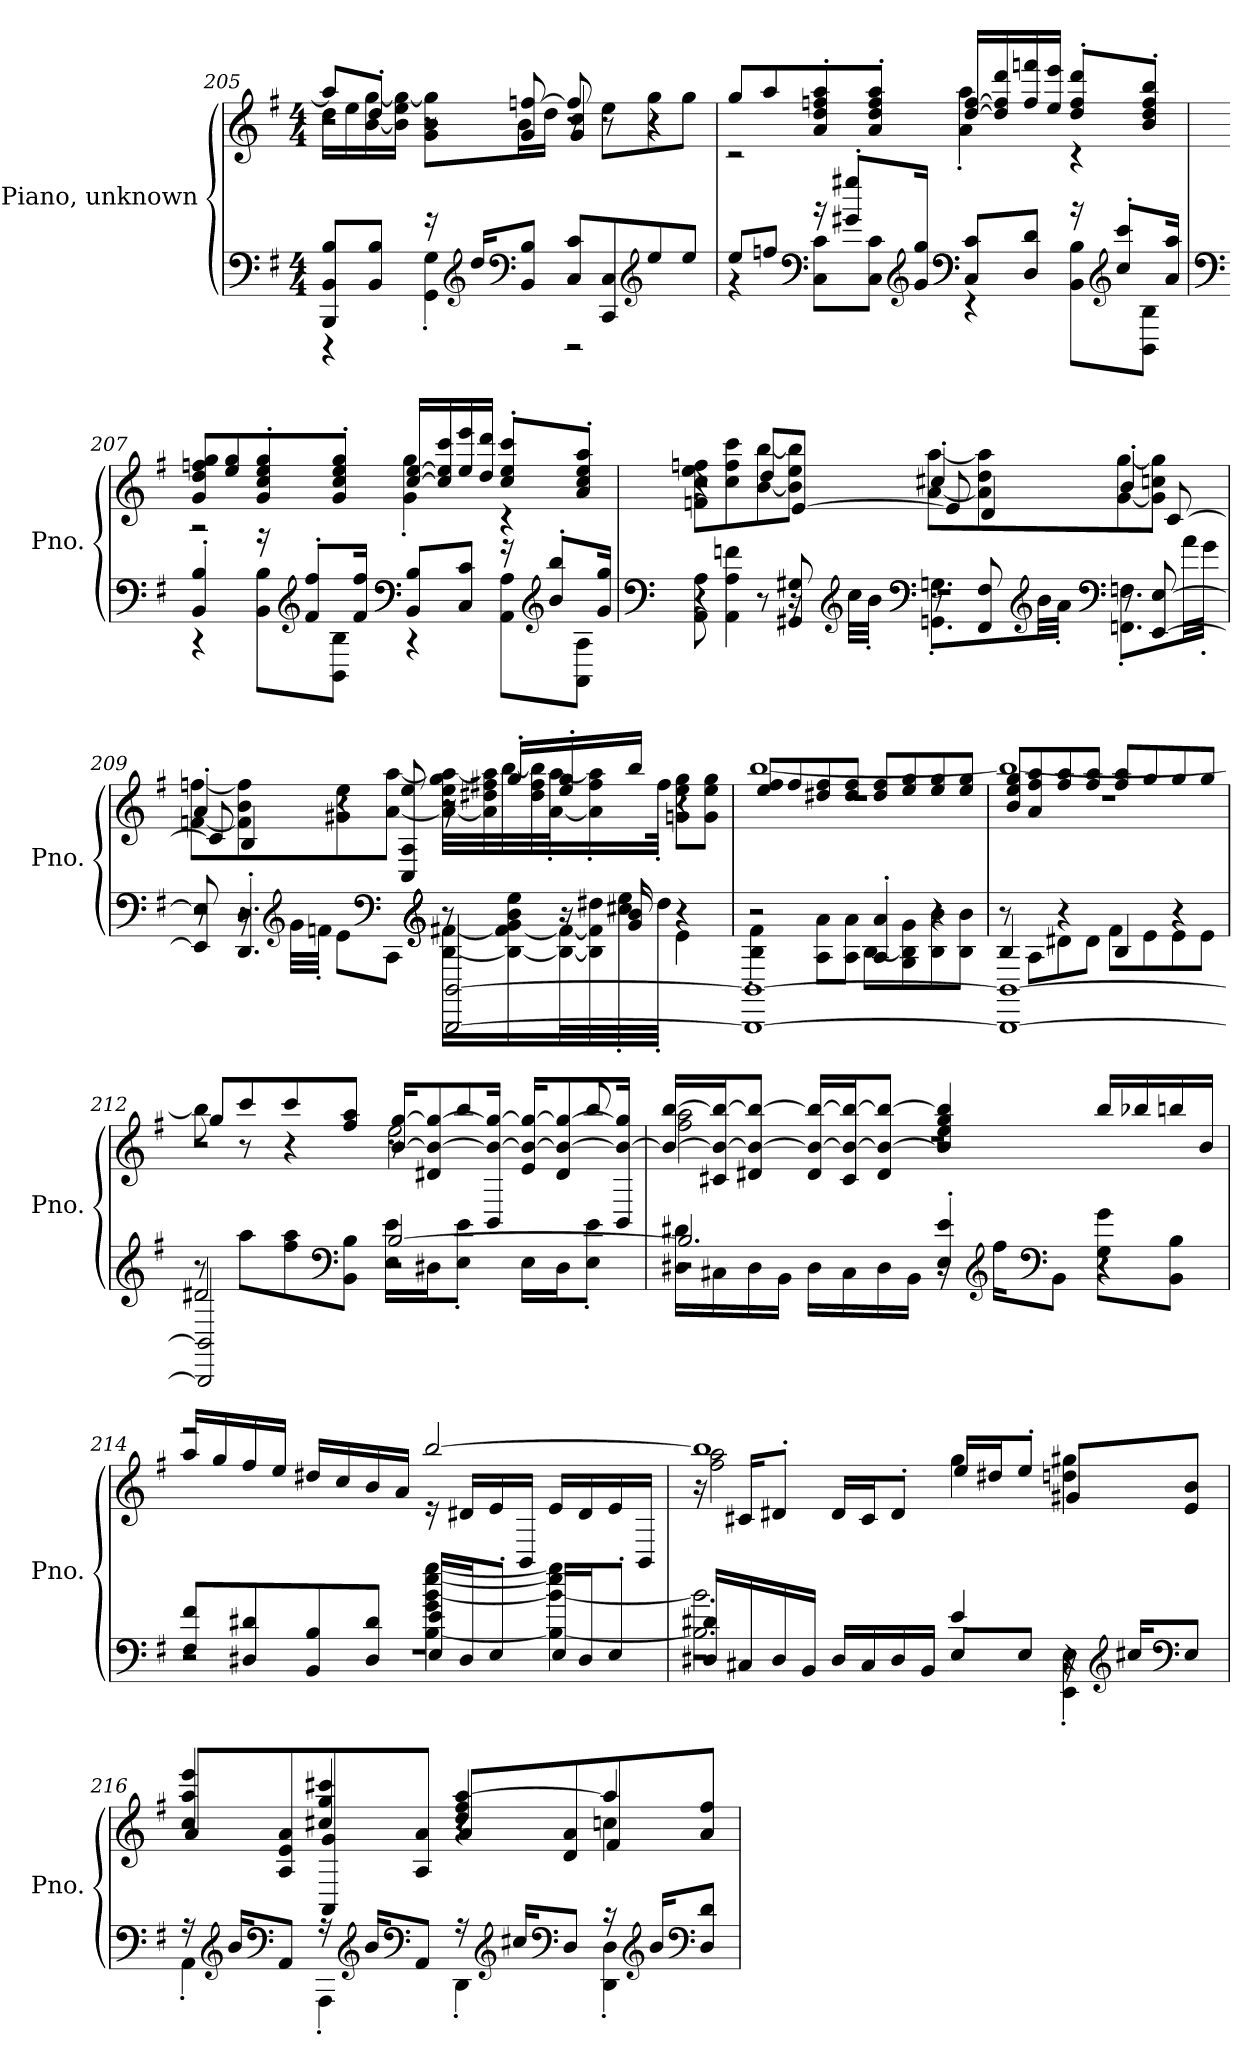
**kern	**kern
*part1	*part1
*staff2	*staff1
*I"Piano, unknown	*
*I'Pno.	*
*clefF4	*clefG2
*k[f#]	*k[f#]
*M4/4	*M4/4
=205	=205
*^	*^
*	*	*	*^
8BBB/ 8BB/ 8B/L	4r	8aa/L]	16dd\LL	2r
.	.	.	16ee\	.
8BB/ 8B/J	.	8dd'/J	[16b\ [16gg\	.
.	.	.	16b\] 16ee\ 16gg\_JJ	.
16r	4GG\' 4G\'	8r	8g\ 8b\ 8gg\]L	.
*clefG2	*	*	*	*
16dd/KL	.	.	.	.
*clefF4	*	*	*	*
8BB/ 8B/J	.	8g/ [8ffn/	16b\L	.
.	.	.	16dd\JJ	.
8C/ 8c/L	2r	8ff/]	8r	4g/ 4cc/
8CC/ 8C/	.	8r	8ee\L	.
*clefG2	*	*	*	*
8ee/	.	4r	8gg\	4r
8ee/J	.	.	8gg\J	.
*	*	*	*v	*v
!!LO:LB:g=z
=206	=206	=206	=206
8ee/L	4r	8gg/L	2r
8ffn/J	.	8aa/	.
*clefF4	*	*	*
16r	8C\ 8c\L	8a/' 8dd/' 8ffn/' 8aa/'	.
8g#X/' 8gg#X/'L	.	.	.
.	8C\ 8c\J	8a/' 8dd/' 8ff/' 8aa/'J	.
*clefG2	*	*	*
16g#/ 16gg#/Jk	.	.	.
*clefF4	*	*	*
8C/ 8c/L	4r	[16dd/ [16ff/LL	4a\' 4aa\'
.	.	16dd/] 16ff/] 16ddd/	.
8D/ 8d/J	.	16ff/ 16fffn/	.
.	.	16ee/ 16eee/JJ	.
16r	8BB\ 8B\L	8dd/' 8ff/' 8ddd/'L	4r
*clefG2	*	*	*
8cc/' 8ccc/'L	.	.	.
.	8BB\ 8B\J	8b/' 8dd/' 8ff/' 8bb/'J	.
16a/ 16aa/Jk	.	.	.
!!LO:LB:g=z	!!
=207	=207	=207	=207
*clefF4	*	*	*
4BB/' 4B/'	4r	8g/ 8dd/ 8ffn/ 8gg/L	2r
.	.	8ee/ 8gg/	.
16r	8BB\ 8B\L	8g/' 8cc/' 8ee/' 8gg/'	.
*clefG2	*	*	*
8f#/' 8ff#/'L	.	.	.
.	8BB\ 8B\J	8g/' 8cc/' 8ee/' 8gg/'J	.
16f#/ 16ff#/Jk	.	.	.
*clefF4	*	*	*
8BB/ 8B/L	4r	[16cc/ [16ee/LL	4g\' 4gg\'
.	.	16cc/] 16ee/] 16ccc/	.
8C/ 8c/J	.	16ee/ 16eee/	.
.	.	16dd/ 16ddd/JJ	.
16r	8AA\ 8A\L	8cc/' 8ee/' 8ccc/'L	4r
*clefG2	*	*	*
8b/' 8bb/'L	.	.	.
.	8AA\ 8A\J	8a/' 8cc/' 8ee/' 8aa/'J	.
16g/ 16gg/Jk	.	.	.
*v	*v	*	*
*	*v	*v
!!LO:LB:g=z
=208	=208
*clefF4	*
*^	*^
*	*^	*	*^
1r	8AA\ 8A\	4r	2r	8fn\ 8cc\ 8ee\ 8ffn\L	4r
.	4AA\ 4A\ 4fn\	.	.	8cc\ 8ff\ 8ccc\	.
.	.	8r	.	[8b\ [8bb\	8dd/L
.	16r	8GG#X/ 8G#X/	.	8b\] 8ee\ 8bb\]J	[8e/J
*clefG2	*	*	*	*	*
.	32cc\LLL	.	.	.	.
.	32b'\JJJ	.	.	.	.
*clefF4	*	*	*	*	*
.	8.GGn\' 8.Gn\'L	8r	4cc#X'/	[8a\ [8aa\L	8e/]
.	.	8FF#/ 8F#/	.	8a\] 8dd\ 8aa\]	4d/
*clefG2	*	*	*	*	*
.	32b\LL	.	.	.	.
.	32a'\JJJ	.	.	.	.
*clefF4	*	*	*	*	*
.	8.FFn\' 8.Fn\'L	8r	4b'/	[8g\ [8gg\	.
.	.	[8EE/ [8E/	.	8g\] 8ccn\ 8gg\]J	[8c/
.	32a\LL	.	.	.	.
.	32g'\JJJ	.	.	.	.
!!LO:LB:g=z	!!	!!
=209	=209	=209	=209	=209	=209
2r	8r	8EE/] 8E/]	4a'/	[8fn\ [8ffn\L	8c/]
.	16r	4.DD/' 4.D/'	.	8f\] 8b\ 8ff\]	4B/
*clefG2	*	*	*	*	*
.	32g\LLL	.	.	.	.
.	32fn'\JJJ	.	.	.	.
.	8e\L	.	4r	8g#X\ 8ee\	.
*clefF4	*	*	*	*	*
.	8CC\J	.	.	[8a\ [8aa\J	8C/ 8A/ 8ee/
*clefG2	*	*	*	*	*
8r	[16B\ [16f#X\LL	[2BBB/ [2BB/	16r	32a\_ 32ee\ 32gg\ 32aa\_LLL	2r
.	.	.	.	32a\] 32dd#X\ 32ff#X\ 32aa\]	.
.	16B\_ 16f#\_ 16g\ 16b\ 16ee\	.	16gg'/LL	[32bb\	.
.	.	.	.	32dd#\ 32ff#\ 32bb\]	.
16r	32B\_ 32f#\_L	.	16ee/' 16gg/'	[32a\' [32aa\'J	.
.	32B\] 32f#\] 32dd#X\	.	.	16a\]' 16ff#\' 16aa\]'	.
16g/ 16b/	32cc#X\' 32ee\'	.	16bb/JJ	.	.
.	32dd#'\JJJ	.	.	32ff#'\JJk	.
4r	4e\	.	4r	8gn\ 8ee\ 8gg\L	.
.	.	.	.	8g\ 8ee\ 8gg\J	.
=210	=210	=210	=210	=210	=210
2r	4B\' 4f#\'	1BBB_ 1BB_	1r	[1bb	8ee/ 8ff#/L
.	.	.	.	.	8ff#/
.	8A\ 8a\L	.	.	.	8dd#X/ 8ff#/
.	8A\ 8a\J	.	.	.	8dd#/ 8ff#/J
4A/' 4a/'	[8B\L	.	.	.	8dd#/ 8ff#/L
.	8G\ 8B\] 8g\	.	.	.	8ee/ 8gg/
4r	8B\ 8b\	.	.	.	8ee/ 8gg/
.	8B\ 8b\J	.	.	.	8ee/ 8gg/J
!!LO:PB:g=z	!!	!!
=211	=211	=211	=211	=211	=211
4B/	8r	1BBB_ 1BB_	1r	1bb_	8b/ 8ee/ 8gg/L
.	8A\L	.	.	.	8a/ 8ff#/ 8aa/
4r	8d#X\	.	.	.	8ff#/ 8aa/
.	8d#\J	.	.	.	8ff#/ 8aa/J
4B/	8f#\L	.	.	.	8ff#/ 8aa/L
.	8e\	.	.	.	8gg/
4r	8e\	.	.	.	8gg/
.	8e\J	.	.	.	8gg/J
=212	=212	=212	=212	=212	=212
2d#X/	8r	2BBB/] 2BB/]	2r	8bb\]	8gg/L
.	8aa\L	.	.	8r	8ccc/
.	8ff#\ 8aa\	.	.	4r	8ccc/
*clefF4	*	*	*	*	*
.	8BB\ 8B\J	.	.	.	8ff#/ 8aa/J
[2B/	16E\ 16e\LL	2r	8r	2ee\	[16b/ [16gg/KL
.	16D#X\J	.	.	.	8d#X/ 8b/_ 8gg/_
.	8E\' 8e\'J	.	4bb/	.	.
.	.	.	.	.	16BB/ 16b/_ 16gg/_Jk
.	16E\LL	.	.	.	16e/ 16b/_ 16gg/_KL
.	16D#\J	.	.	.	8d#/ 8b/_ 8gg/_
.	8E\' 8e\'J	.	8bb/	.	.
.	.	.	.	.	16BB/ 16b/_ 16gg/]Jk
!!LO:LB:g=z	!!	!!
=213	=213	=213	=213	=213	=213
2.B/]	16D#X\ 16d#X\LL	2r	1r	2ff#\ 2aa\	16b/_ [16bb/LL
.	16C#X\	.	.	.	16c#X/ 16b/_ 16bb/_J
.	16D#\	.	.	.	8d#X/ 8b/_ 8bb/_J
.	16BB\JJ	.	.	.	.
.	16D#\LL	.	.	.	16d#/ 16b/_ 16bb/_LL
.	16C#\	.	.	.	16c#/ 16b/_ 16bb/_J
.	16D#\	.	.	.	8d#/ 8b/_ 8bb/_J
.	16BB\JJ	.	.	.	.
.	16r	4E/' 4e/'	.	2r	4b/] 4ee/ 4gg/ 4bb/]
*clefG2	*	*	*	*	*
.	16ff#\KL	.	.	.	.
*clefF4	*	*	*	*	*
.	8BB\J	.	.	.	.
4r	8G\ 8g\L	4r	.	.	16bb/LL
.	.	.	.	.	16bb-X/
.	8BB\ 8B\J	.	.	.	16bbn/
.	.	.	.	.	16b/JJ
*	*	*	*	*v	*v
=214	=214	=214	=214	=214
1r	2r	8F#/ 8f#/L	2r	16aa/LL
.	.	.	.	16gg/
.	.	8D#X/ 8d#X/	.	16ff#/
.	.	.	.	16ee/JJ
.	.	8BB/ 8B/	.	16dd#X/LL
.	.	.	.	16cc/
.	.	8D#/ 8d#/J	.	16b/
.	.	.	.	16a/JJ
.	[4B\ 4g\ [4b\ [4ee\ [4gg\	16E/ 16e/LL	[2bb/	16r
.	.	16D#/J	.	16d#X/LL
.	.	8E'/J	.	16e/
.	.	.	.	16BB/JJ
.	4B\_ 4b\_ 4ee\] 4gg\]	16E/LL	.	16e/LL
.	.	16D#/J	.	16d#/
.	.	8E'/J	.	16e/
.	.	.	.	16BB/JJ
!!LO:LB:g=z
=215	=215	=215	=215	=215
*	*	*	*	*^
2r	2.B\] 2.b\]	16D#X/ 16d#X/LL	1bb]	2ff#\ 2aa\	16r
.	.	16C#X/	.	.	16c#X/KL
.	.	16D#/	.	.	8d#X'/J
.	.	16BB/JJ	.	.	.
.	.	16D#/LL	.	.	16d#/LL
.	.	16C#/	.	.	16c#/J
.	.	16D#/	.	.	8d#'/J
.	.	16BB/JJ	.	.	.
4e/	.	8E/L	.	4gg\	16ee/LL
.	.	.	.	.	16dd#X/J
.	.	8E/J	.	.	8ee'/J
4r	4EE\' 4E\'	16r	.	4ddn\ 4gg#X\	8g#X/L
*clefG2	*	*	*	*	*
.	.	16cc#X/KL	.	.	.
*clefF4	*	*	*	*	*
.	.	8E/J	.	.	8e/ 8b/J
*	*v	*v	*	*	*
!!LO:LB:g=z	!!	!!
=216	=216	=216	=216	=216
16r	4AA'\	4cc/ 4aa/ 4eee/	2r	8a/L
*clefG2	*	*	*	*
16b/KL	.	.	.	.
*clefF4	*	*	*	*
8AA/J	.	.	.	8A/ 8e/ 8a/
16r	4AAA'\	4cc#X/ 4gg/ 4ccc#X/	.	8AA/ 8g/
*clefG2	*	*	*	*
16b/KL	.	.	.	.
*clefF4	*	*	*	*
8AA/J	.	.	.	8A/ 8a/J
16r	4DD'\	4dd/ 4ff#/ [4aa/	4r	8a/L
*clefG2	*	*	*	*
16cc#X/KL	.	.	.	.
*clefF4	*	*	*	*
8D/J	.	.	.	8d/ 8a/
16r	4DD\' 4D\'	4aa/]	4ccn\	8f#/
*clefG2	*	*	*	*
16b/KL	.	.	.	.
*clefF4	*	*	*	*
8D/ 8d/J	.	.	.	8a/ 8ff#/J
*v	*v	*	*	*
*	*v	*v	*v
=	=
*-	*-
